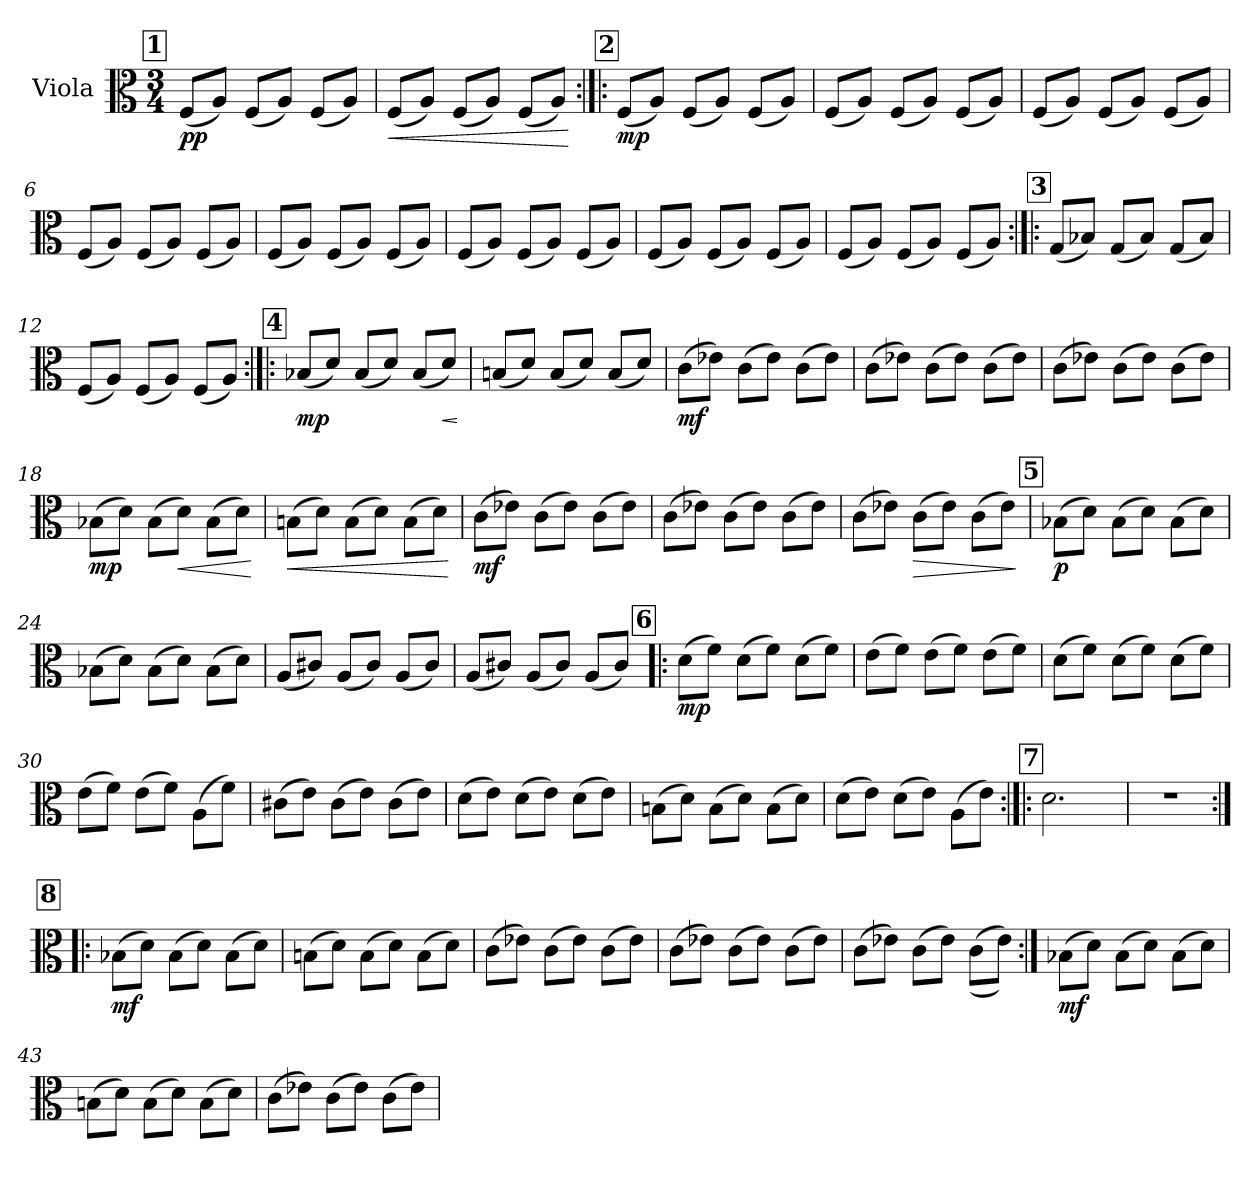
**kern	**dynam
*part1	*part1
*staff1	*staff1
*I"Viola	*
*I'Vla.	*
*clefC3	*
*k[]	*
*M3/4	*
!!LO:REH:place=s1:a:B:fs=14:t=1
=1	=1
!	!LO:DY:b
(8F/L	pp
8A/J)	.
(8F/L	.
8A/J)	.
(8F/L	.
8A/J)	.
=2	=2
!	!LO:HP:b
(8F/L	<
8A/J)	.
(8F/L	.
8A/J)	.
(8F/L	.
8A/J)	.
.	[
!!LO:REH:place=s1:a:B:fs=14:t=2
=3:|!|:	=3:|!|:
!	!LO:DY:b
(8F/L	mp
8A/J)	.
(8F/L	.
8A/J)	.
(8F/L	.
8A/J)	.
=4	=4
(8F/L	.
8A/J)	.
(8F/L	.
8A/J)	.
(8F/L	.
8A/J)	.
=5	=5
(8F/L	.
8A/J)	.
(8F/L	.
8A/J)	.
(8F/L	.
8A/J)	.
=6	=6
(8F/L	.
8A/J)	.
(8F/L	.
8A/J)	.
(8F/L	.
8A/J)	.
!!LO:LB:g=z
=7	=7
(8F/L	.
8A/J)	.
(8F/L	.
8A/J)	.
(8F/L	.
8A/J)	.
=8	=8
(8F/L	.
8A/J)	.
(8F/L	.
8A/J)	.
(8F/L	.
8A/J)	.
=9	=9
(8F/L	.
8A/J)	.
(8F/L	.
8A/J)	.
(8F/L	.
8A/J)	.
=10	=10
(8F/L	.
8A/J)	.
(8F/L	.
8A/J)	.
(8F/L	.
8A/J)	.
!!LO:REH:place=s1:a:B:fs=14:t=3
=11:|!|:	=11:|!|:
(8G/L	.
8B-X/J)	.
(8G/L	.
8B-/J)	.
(8G/L	.
8B-/J)	.
=12	=12
(8F/L	.
8A/J)	.
(8F/L	.
8A/J)	.
(8F/L	.
8A/J)	.
!!LO:LB:g=z
!!LO:REH:place=s1:a:B:fs=14:t=4
=13:|!|:	=13:|!|:
!	!LO:DY:b
(8B-X/L	mp
8d/J)	.
(8B-/L	.
8d/J)	.
(8B-/L	.
!	!LO:HP:b
8d/J)	<
.	[
=14	=14
(8Bn/L	.
8d/J)	.
(8B/L	.
8d/J)	.
(8B/L	.
8d/J)	.
=15	=15
!	!LO:DY:b
(8c\L	mf
8e-X\J)	.
(8c\L	.
8e-\J)	.
(8c\L	.
8e-\J)	.
=16	=16
(8c\L	.
8e-X\J)	.
(8c\L	.
8e-\J)	.
(8c\L	.
8e-\J)	.
=17	=17
(8c\L	.
8e-X\J)	.
(8c\L	.
8e-\J)	.
(8c\L	.
8e-\J)	.
=18	=18
!	!LO:DY:b
(8B-X\L	mp
8d\J)	.
(8B-\L	.
!	!LO:HP:b
8d\J)	<
(8B-\L	.
8d\J)	.
.	[
!!LO:LB:g=z
=19	=19
!	!LO:HP:b
(8Bn\L	<
8d\J)	.
(8B\L	.
8d\J)	.
(8B\L	.
8d\J)	.
.	[
=20	=20
!	!LO:DY:b
(8c\L	mf
8e-X\J)	.
(8c\L	.
8e-\J)	.
(8c\L	.
8e-\J)	.
=21	=21
(8c\L	.
8e-X\J)	.
(8c\L	.
8e-\J)	.
(8c\L	.
8e-\J)	.
=22	=22
(8c\L	.
8e-X\J)	.
!	!LO:HP:b
(8c\L	>
8e-\J)	.
(8c\L	.
8e-\J)	.
.	]
!!LO:REH:place=s1:a:B:fs=14:t=5
=23	=23
!	!LO:DY:b
(8B-X\L	p
8d\J)	.
(8B-\L	.
8d\J)	.
(8B-\L	.
8d\J)	.
=24	=24
(8B-X\L	.
8d\J)	.
(8B-\L	.
8d\J)	.
(8B-\L	.
8d\J)	.
!!LO:LB:g=z
=25	=25
(8A/L	.
8c#X/J)	.
(8A/L	.
8c#/J)	.
(8A/L	.
8c#/J)	.
=26	=26
(8A/L	.
8c#X/J)	.
(8A/L	.
8c#/J)	.
(8A/L	.
8c#/J)	.
!!LO:REH:place=s1:a:B:fs=14:t=6
=27!|:	=27!|:
!	!LO:DY:b
(8d\L	mp
8f\J)	.
(8d\L	.
8f\J)	.
(8d\L	.
8f\J)	.
=28	=28
(8e\L	.
8f\J)	.
(8e\L	.
8f\J)	.
(8e\L	.
8f\J)	.
=29	=29
(8d\L	.
8f\J)	.
(8d\L	.
8f\J)	.
(8d\L	.
8f\J)	.
=30	=30
(8e\L	.
8f\J)	.
(8e\L	.
8f\J)	.
(8A\L	.
8f\J)	.
!!LO:LB:g=z
=31	=31
(8c#X\L	.
8e\J)	.
(8c#\L	.
8e\J)	.
(8c#\L	.
8e\J)	.
=32	=32
(8d\L	.
8e\J)	.
(8d\L	.
8e\J)	.
(8d\L	.
8e\J)	.
=33	=33
(8Bn\L	.
8d\J)	.
(8B\L	.
8d\J)	.
(8B\L	.
8d\J)	.
=34	=34
(8d\L	.
8e\J)	.
(8d\L	.
8e\J)	.
(8A\L	.
8e\J)	.
!!LO:REH:place=s1:a:B:fs=14:t=7
=35:|!|:	=35:|!|:
2.d\	.
=36	=36
2.r	.
!!LO:REH:place=s1:a:B:fs=14:t=8
=37:|!|:	=37:|!|:
!	!LO:DY:b
(8B-X\L	mf
8d\J)	.
(8B-\L	.
8d\J)	.
(8B-\L	.
8d\J)	.
=38	=38
(8Bn\L	.
8d\J)	.
(8B\L	.
8d\J)	.
(8B\L	.
8d\J)	.
!!LO:LB:g=z
=39	=39
(8c\L	.
8e-X\J)	.
(8c\L	.
8e-\J)	.
(8c\L	.
8e-\J)	.
=40	=40
(8c\L	.
8e-X\J)	.
(8c\L	.
8e-\J)	.
(8c\L	.
8e-\J)	.
=41	=41
(8c\L	.
8e-X\J)	.
(8c\L	.
8e-\J)	.
((8c\L	.
8e-\J))	.
=42:|!	=42:|!
!	!LO:DY:b
(8B-X\L	mf
8d\J)	.
(8B-\L	.
8d\J)	.
(8B-\L	.
8d\J)	.
=43	=43
(8Bn\L	.
8d\J)	.
(8B\L	.
8d\J)	.
(8B\L	.
8d\J)	.
=44	=44
(8c\L	.
8e-X\J)	.
(8c\L	.
8e-\J)	.
(8c\L	.
8e-\J)	.
=	=
*-	*-
